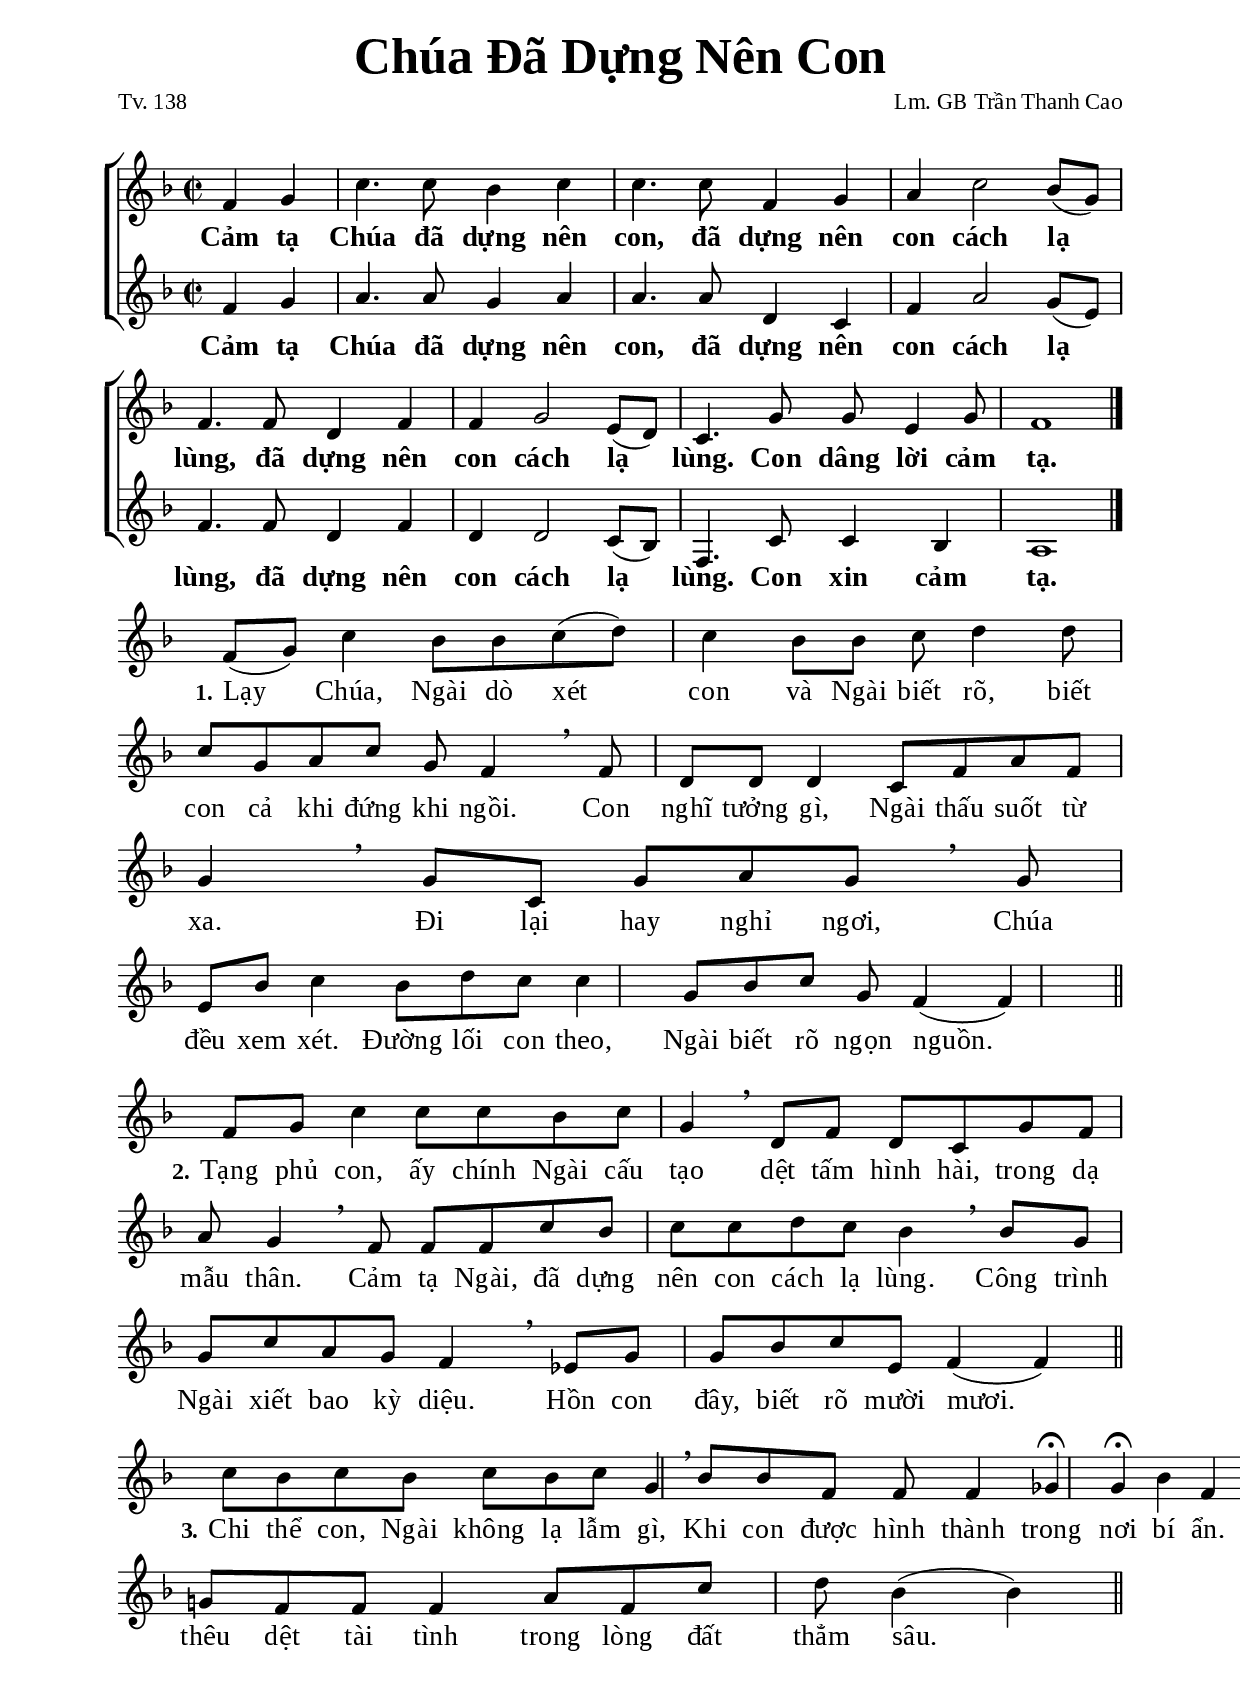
% Cài đặt chung
\version "2.22.1"
\include "english.ly"

\header {
  title = \markup { \fontsize #3 "Chúa Đã Dựng Nên Con" }
  poet = "Tv. 138"
  composer = "Lm. GB Trần Thanh Cao"
  arranger = " "
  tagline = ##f
}

\paper {
  #(set-paper-size "a4")
  top-margin = 10\mm
  bottom-margin = 10\mm
  left-margin = 20\mm
  right-margin = 20\mm
  indent = #0
  #(define fonts
    (make-pango-font-tree
      "Liberation Serif"
      "Liberation Serif"
      "Liberation Serif"
      (/ 20 20)))
  page-count = #1
}

% Nhạc điệp khúc
nhacDiepKhucSop = \relative c' {
  \partial 2 f4 g |
  c4. c8 bf4 c |
  c4. c8 f,4 g |
  a c2 bf8 _(g) |
  f4. f8 d4 f |
  f g2 e8 _(d) |
  c4. g'8 g e4 g8 |
  f1 \bar "|."
}

nhacDiepKhucBas = \relative c' {
  \partial 2 f4 g |
  a4. a8 g4 a |
  a4. a8 d,4 c |
  f a2 g8 (e) |
  f4. f8 d4 f |
  d d2 c8 (bf) |
  f4. c'8 c4 bf |
  a1
}

% Nhạc phiên khúc
nhacPhienKhucMot = \relative c' {
  f8 (g) c4 bf8 bf c (d) c4
  bf8 bf c d4 d8 c g a c g f4 \breathe
  f8 d d d4 c8 f a f g4 \breathe
  g8 c, g' a g \breathe
  g8 e bf' c4
  bf8 d c c4
  g8 bf c g f4 (f) \bar "||"
}

nhacPhienKhucHai = \relative c' {
  f8 g c4 c8 c bf c g4 \breathe
  d8 f d c g' f a g4 \breathe
  f8 f f c' bf c c d c bf4 \breathe
  bf8 g g c a g f4 \breathe
  ef8 g g bf c e, f4 (f) \bar "||"
}


nhacPhienKhucBa = \relative c'' {
  c8 bf c bf c bf c g4 \breathe
  bf8 bf f f f4 gf \fermata g \fermata
  bf f4 \breathe
  f8 g! f f f4
  a8 f c' d bf4 (bf) \bar "||"
}

% Lời điệp khúc
loiDiepKhucSop = \lyricmode {
  Cảm tạ Chúa đã dựng nên con,
  đã dựng nên con cách lạ lùng,
  đã dựng nên con cách lạ lùng.
  Con dâng lời cảm tạ.
}

loiDiepKhucBas = \lyricmode {
  Cảm tạ Chúa đã dựng nên con,
  đã dựng nên con cách lạ lùng,
  đã dựng nên con cách lạ lùng.
  Con xin cảm tạ.
}

% Lời phiên khúc
loiPhienKhucMot = \lyricmode {
  \set stanza = #"1."
  Lạy Chúa, Ngài dò xét con và Ngài biết rõ,
  biết con cả khi đứng khi ngồi.
  Con nghĩ tưởng gì, Ngài thấu suốt từ xa.
  Đi lại hay nghỉ ngơi, Chúa đều xem xét.
  Đường lối con theo, Ngài biết rõ ngọn nguồn.
}

loiPhienKhucHai = \lyricmode {
  \set stanza = #"2."
  Tạng phủ con, ấy chính Ngài cấu tạo dệt tấm hình hài,
  trong dạ mẫu thân.
  Cảm tạ Ngài, đã dựng nên con cách lạ lùng.
  Công trình Ngài xiết bao kỳ diệu.
  Hồn con đây, biết rõ mười mươi.
}

loiPhienKhucBa = \lyricmode {
  \set stanza = #"3."
  Chi thể con, Ngài không lạ lẫm gì,
  Khi con được hình thành trong nơi bí ẩn.
  Được thêu dệt tài tình trong lòng đất thẳm sâu.
}

% Dàn trang
\score {
  \new ChoirStaff <<
    \new Staff \with {
        \consists "Merge_rests_engraver"
        %\magnifyStaff #(magstep +1)
      }
      <<
      \new Voice = beSop {
        \key f \major \time 2/2 \nhacDiepKhucSop
      }
      \new Lyrics \lyricsto beSop \loiDiepKhucSop
    >>
    \new Staff \with {
        \consists "Merge_rests_engraver"
        %\magnifyStaff #(magstep +1)
      }
      <<
      \new Voice = beBas {
        \key f \major \time 2/2 \nhacDiepKhucBas
      }
      \new Lyrics \lyricsto beBas \loiDiepKhucBas
    >>
  >>
  \layout {
    \override Lyrics.LyricText.font-series = #'bold
    \override Lyrics.LyricText.font-size = #+2
    \override Lyrics.LyricSpace.minimum-distance = #1.6
    \override Score.BarNumber.break-visibility = ##(#f #f #f)
    \override Score.SpacingSpanner.uniform-stretching = ##t
  }
}

\score {
  \new ChoirStaff <<
    \new Staff = phienKhuc \with {
        %\magnifyStaff #(magstep +1)
      }
      <<
      \new Voice = beSop {
        \key f \major \time 2/2 \nhacPhienKhucMot
      }
    >>
    \new Lyrics \lyricsto beSop \loiPhienKhucMot
  >>
  \layout {
    \override Staff.TimeSignature.transparent = ##t
    \override Lyrics.LyricText.font-size = #+2
    \override Lyrics.LyricSpace.minimum-distance = #0.9
    \override Score.BarNumber.break-visibility = ##(#f #f #f)
    \override Score.SpacingSpanner.uniform-stretching = ##t
    \set Score.barAlways = ##t
    \set Score.defaultBarType = ""
  } 
}

\score {
  \new ChoirStaff <<
    \new Staff = phienKhuc \with {
        %\magnifyStaff #(magstep +1)
      }
      <<
      \new Voice = beSop {
        \key f \major \time 2/2 \nhacPhienKhucHai
      }
    >>
    \new Lyrics \lyricsto beSop \loiPhienKhucHai
  >>
  \layout {
    \override Staff.TimeSignature.transparent = ##t
    \override Lyrics.LyricText.font-size = #+2
    \override Lyrics.LyricSpace.minimum-distance = #1.5
    \override Score.BarNumber.break-visibility = ##(#f #f #f)
    \override Score.SpacingSpanner.uniform-stretching = ##t
    \set Score.barAlways = ##t
    \set Score.defaultBarType = ""
  } 
}

\score {
  \new ChoirStaff <<
    \new Staff = phienKhuc \with {
        %\magnifyStaff #(magstep +1)
      }
      <<
      \new Voice = beSop {
        \key f \major \time 2/2 \nhacPhienKhucBa
      }
    >>
    \new Lyrics \lyricsto beSop \loiPhienKhucBa
  >>
  \layout {
    \override Staff.TimeSignature.transparent = ##t
    \override Lyrics.LyricText.font-size = #+2
    \override Lyrics.LyricSpace.minimum-distance = #1.5
    \override Score.BarNumber.break-visibility = ##(#f #f #f)
    \override Score.SpacingSpanner.uniform-stretching = ##t
    \set Score.barAlways = ##t
    \set Score.defaultBarType = ""
  } 
}
